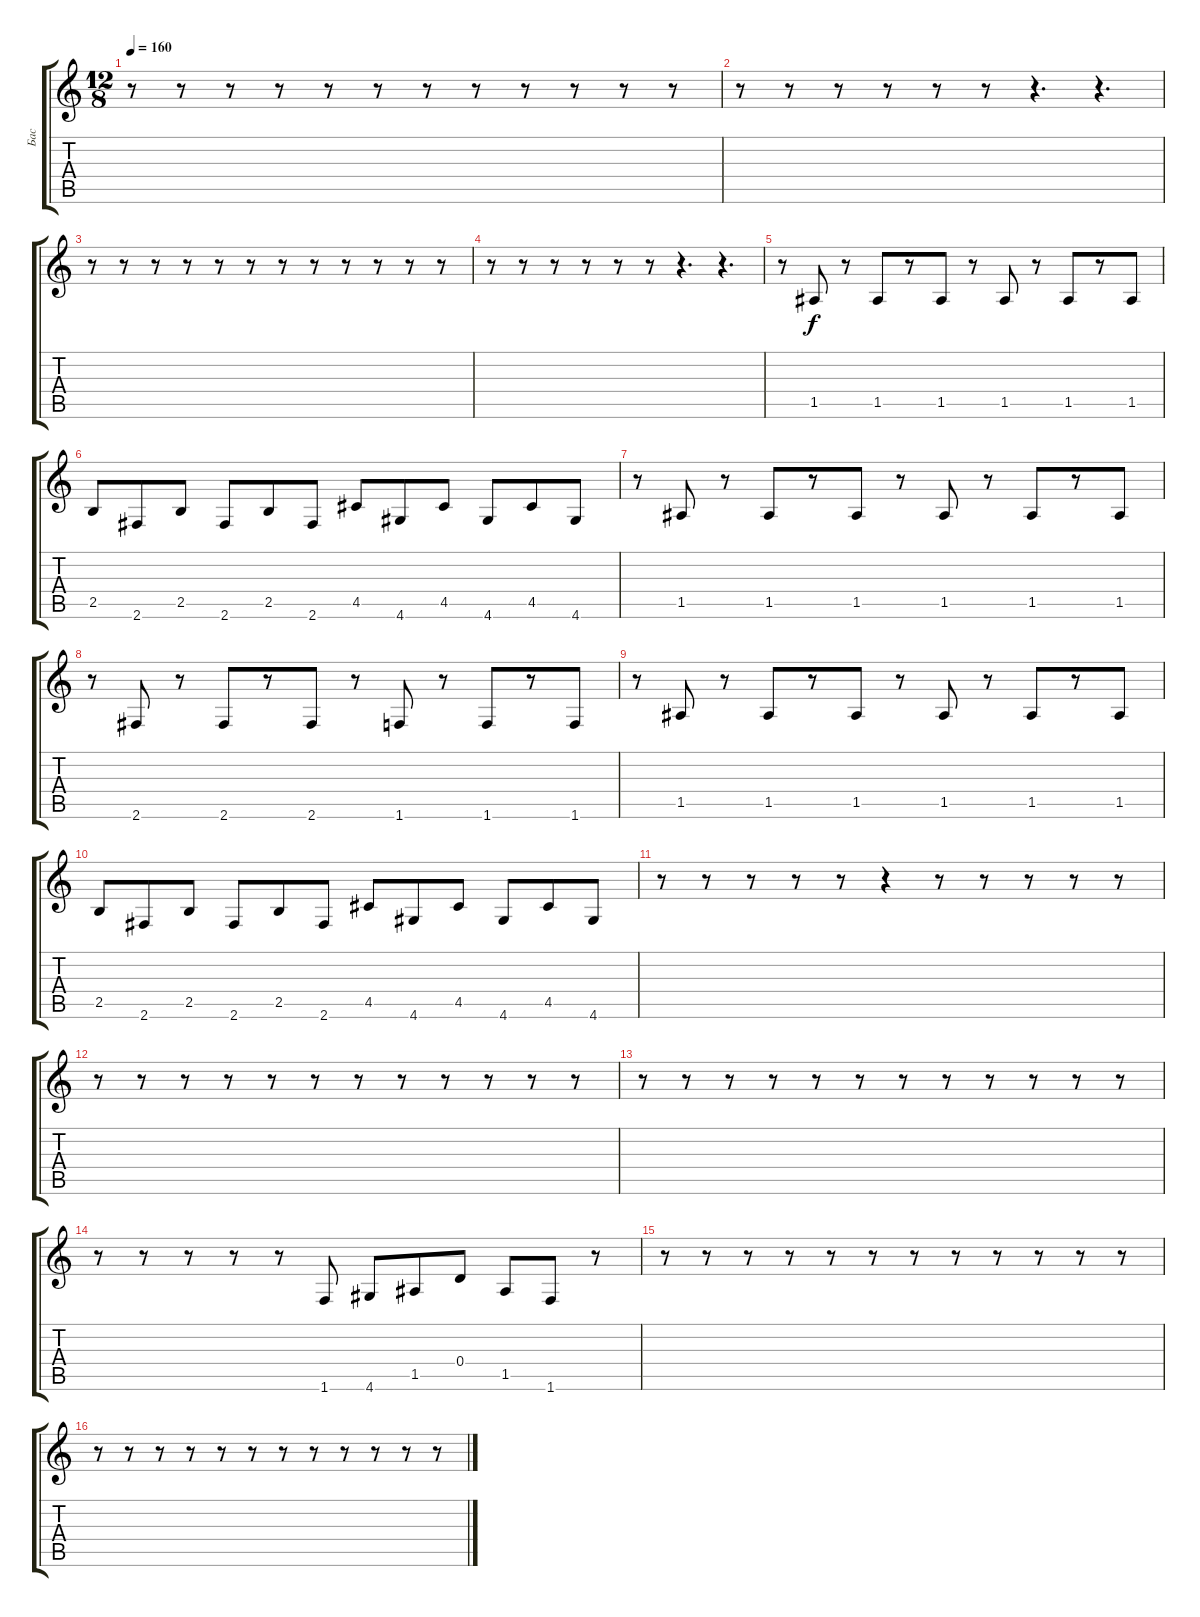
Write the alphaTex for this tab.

\track ("Бас" "Бас") {instrument electricbassfinger}
\staff {score tabs}
\tuning (E4 B3 G3 D3 A2 E2) {hide}
\ts (12 8)
\tempo 160
\clef g2
\ks c
r.8{dy f} r.8 r.8 r.8 r.8 r.8 r.8 r.8 r.8 r.8 r.8 r.8 |
r.8 r.8 r.8 r.8 r.8 r.8 r.4{d} r.4{d} |
r.8 r.8 r.8 r.8 r.8 r.8 r.8 r.8 r.8 r.8 r.8 r.8 |
r.8 r.8 r.8 r.8 r.8 r.8 r.4{d} r.4{d} |
r.8 1.5.8 r.8 1.5.8 r.8 1.5.8 r.8 1.5.8 r.8 1.5.8 r.8 1.5.8 |
2.5.8 2.6.8 2.5.8 2.6.8 2.5.8 2.6.8 4.5.8 4.6.8 4.5.8 4.6.8 4.5.8 4.6.8 |
r.8 1.5.8 r.8 1.5.8 r.8 1.5.8 r.8 1.5.8 r.8 1.5.8 r.8 1.5.8 |
r.8 2.6.8 r.8 2.6.8 r.8 2.6.8 r.8 1.6.8 r.8 1.6.8 r.8 1.6.8 |
r.8 1.5.8 r.8 1.5.8 r.8 1.5.8 r.8 1.5.8 r.8 1.5.8 r.8 1.5.8 |
2.5.8 2.6.8 2.5.8 2.6.8 2.5.8 2.6.8 4.5.8 4.6.8 4.5.8 4.6.8 4.5.8 4.6.8 |
r.8 r.8 r.8 r.8 r.8 r.4 r.8 r.8 r.8 r.8 r.8 |
r.8 r.8 r.8 r.8 r.8 r.8 r.8 r.8 r.8 r.8 r.8 r.8 |
r.8 r.8 r.8 r.8 r.8 r.8 r.8 r.8 r.8 r.8 r.8 r.8 |
r.8 r.8 r.8 r.8 r.8 1.6.8 4.6.8 1.5.8 0.4.8 1.5.8 1.6.8 r.8 |
r.8 r.8 r.8 r.8 r.8 r.8 r.8 r.8 r.8 r.8 r.8 r.8 |
r.8 r.8 r.8 r.8 r.8 r.8 r.8 r.8 r.8 r.8 r.8 r.8
